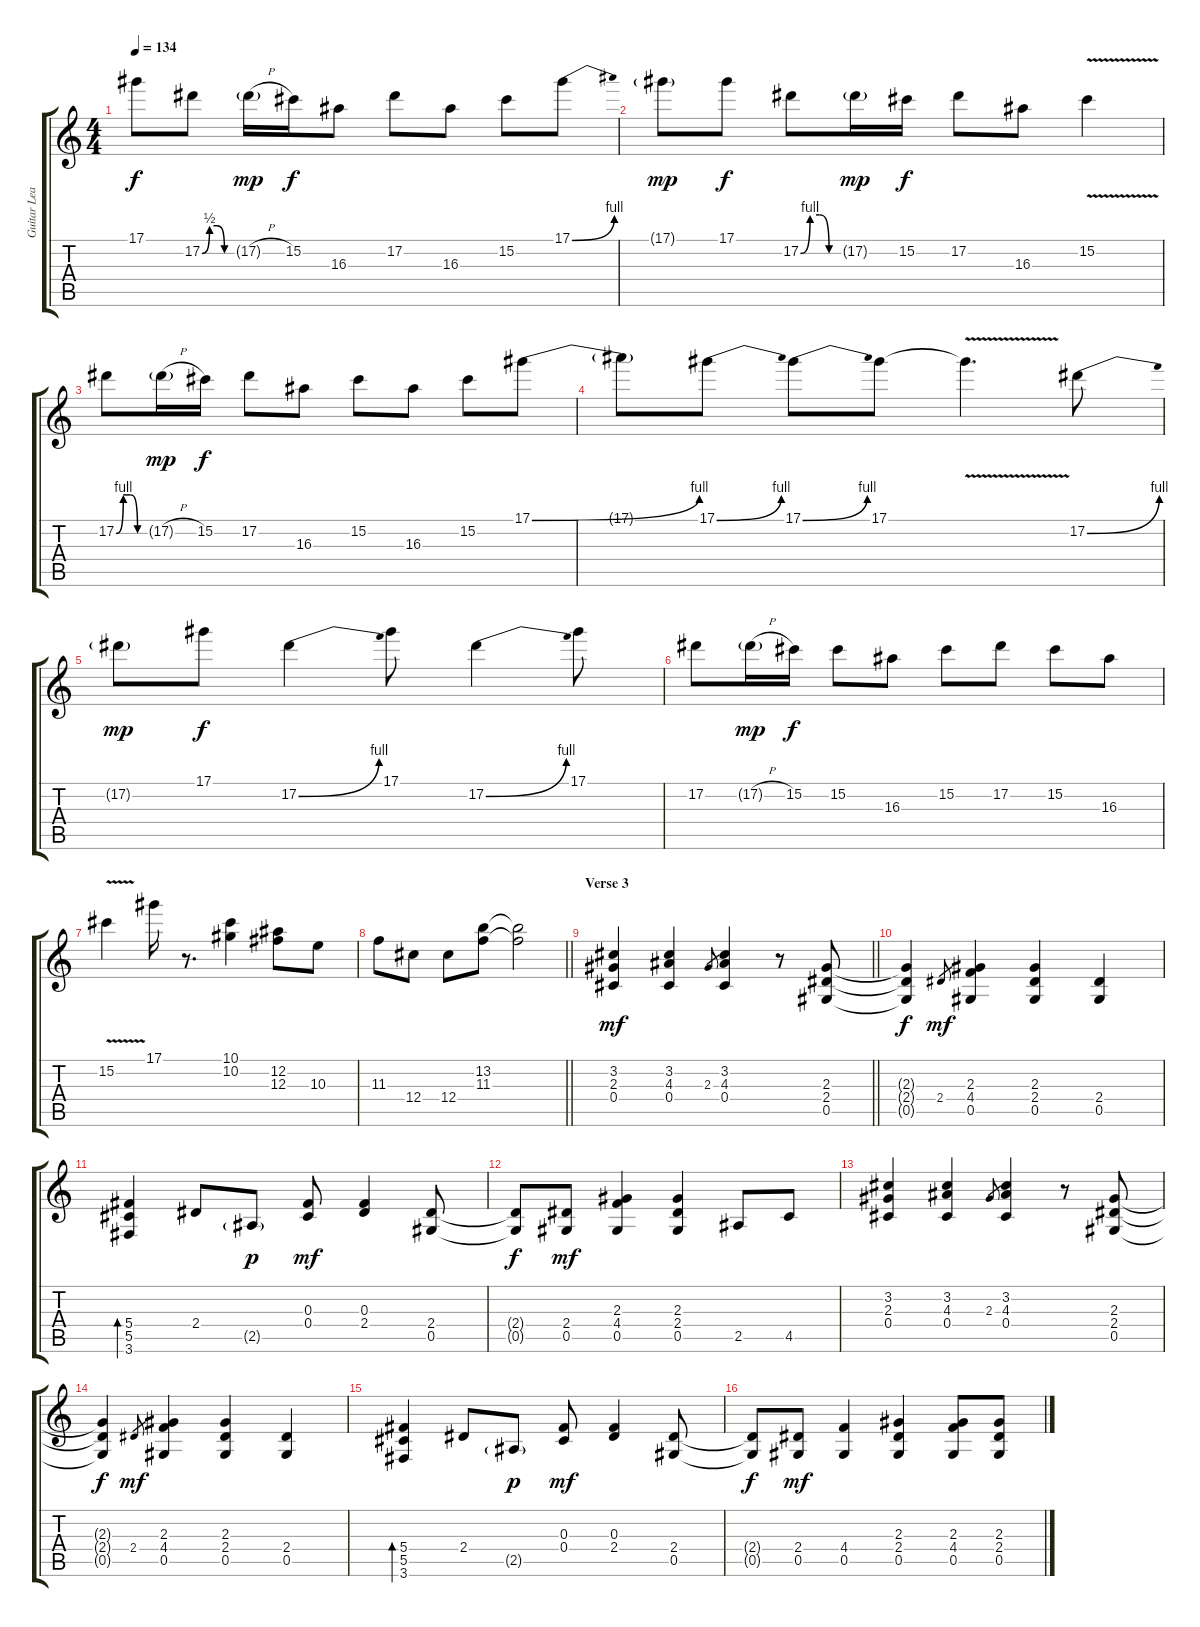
\track ("Guitar Lead (Slash)" "Guitar Lea") {instrument acousticguitarsteel}
\staff {score tabs}
\tuning (Eb4 Bb3 Gb3 Db3 Ab2 Eb2) {hide}
\ts (4 4)
\tempo 134
\clef g2
\ks c
17.1.8{dy f} 17.2{be (custom 0 0 15 2 30 2 45 0 60 0)}.8 17.2{h g}.16{dy mp} 15.2.16{dy f} 16.3.8 17.2.8 16.3.8 15.2.8 17.1{be (bend 0 0 60 4)}.8 |
17.1{g}.8{dy mp} 17.1.8{dy f} 17.2{be (custom 0 0 15 4 30 4 45 0 60 0)}.8 17.2{g}.16{dy mp} 15.2.16{dy f} 17.2.8 16.3.8 15.2{v}.4 |
17.2{be (custom 0 0 15 4 30 4 45 0 60 0)}.8 17.2{h g}.16{dy mp} 15.2.16{dy f} 17.2.8 16.3.8 15.2.8 16.3.8 15.2.8 17.1{be (bend 0 0 60 4)}.8 |
17.1{t}.8 17.1{be (bend 0 0 60 4)}.8 17.1{be (bend 0 0 60 4)}.8 17.1.8 17.1{v t}.4{d} 17.2{be (bend 0 0 60 4)}.8 |
17.2{g}.8{dy mp} 17.1.8{dy f} 17.2{be (bend 0 0 60 4)}.4 17.1.8 17.2{be (bend 0 0 60 4)}.4 17.1.8 |
17.2.8 17.2{h g}.16{dy mp} 15.2.16{dy f} 15.2.8 16.3.8 15.2.8 17.2.8 15.2.8 16.3.8 |
15.2{v}.4 17.1.16 r.8{d} (10.1 10.2).4 (12.2 12.3).8 10.3.8 |
\barLineRight lightlight
11.3.8 12.4.8 12.4.8 (13.2 11.3).8 (13.2{t} 11.3{t}).2 |
\section ("" "Verse 3")
\barLineRight lightlight
(3.2 2.3 0.4).4{dy mf} (3.2 4.3 0.4).4 2.3.8{gr} (3.2 4.3 0.4).4 r.8 (2.3 2.4 0.5).8 |
(2.3{t} 2.4{t} 0.5{t}).4{dy f} 2.4.8{gr dy mf} (2.3 4.4 0.5).4 (2.3 2.4 0.5).4 (2.4 0.5).4 |
(5.4 5.5 3.6).4{bd 120} 2.4.8 2.5{g}.8{dy p} (0.3 0.4).8{dy mf} (0.3 2.4).4 (2.4 0.5).8 |
(2.4{t} 0.5{t}).8{dy f} (2.4 0.5).8{dy mf} (2.3 4.4 0.5).4 (2.3 2.4 0.5).4 2.5.8 4.5.8 |
(3.2 2.3 0.4).4 (3.2 4.3 0.4).4 2.3.8{gr} (3.2 4.3 0.4).4 r.8 (2.3 2.4 0.5).8 |
(2.3{t} 2.4{t} 0.5{t}).4{dy f} 2.4.8{gr dy mf} (2.3 4.4 0.5).4 (2.3 2.4 0.5).4 (2.4 0.5).4 |
(5.4 5.5 3.6).4{bd 120} 2.4.8 2.5{g}.8{dy p} (0.3 0.4).8{dy mf} (0.3 2.4).4 (2.4 0.5).8 |
(2.4{t} 0.5{t}).8{dy f} (2.4 0.5).8{dy mf} (4.4 0.5).4 (2.3 2.4 0.5).4 (2.3 4.4 0.5).8 (2.3 2.4 0.5).8
